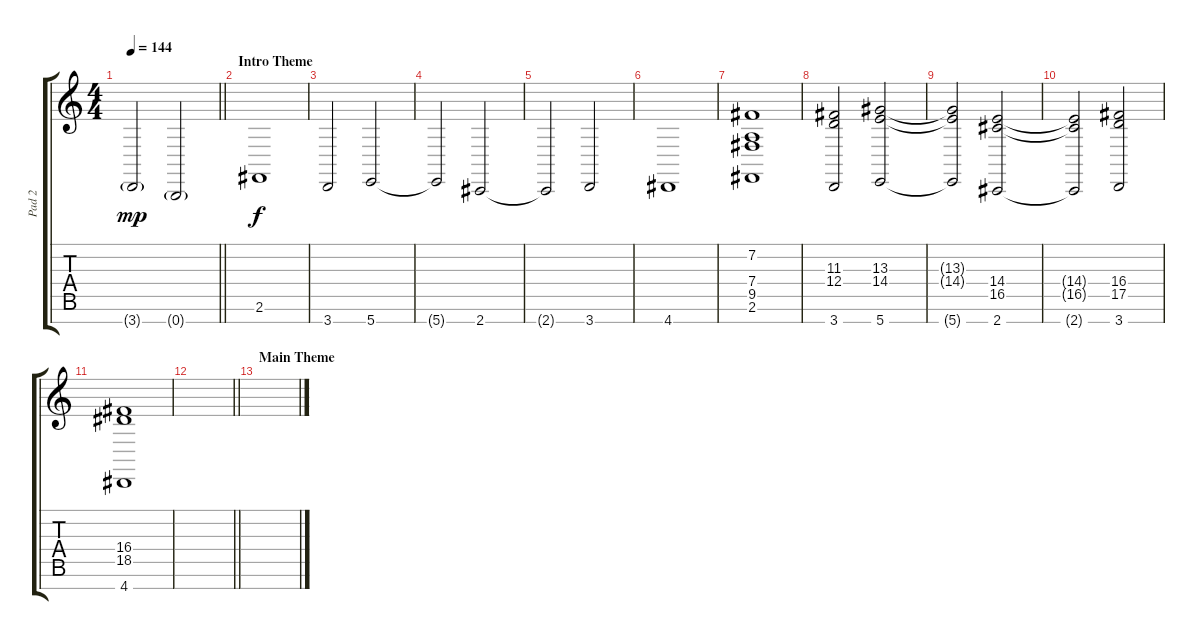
\track ("Pad 2" "Pad 2") {instrument synthstrings1}
\staff {score tabs}
\tuning (E4 B3 G3 D3 A2 E2 B1) {hide}
\ts (4 4)
\tempo 144
\clef g2
\barLineRight lightlight
\ks c
3.7{g}.2{dy mp} 0.7{g}.2 |
\section ("" "Intro Theme")
2.6.1{dy f} |
3.7.2 5.7.2 |
5.7{t}.2 2.7.2 |
2.7{t}.2 3.7.2 |
4.7.1 |
(7.2 7.4 9.5 2.6).1 |
(11.3 12.4 3.7).2 (13.3 14.4 5.7).2 |
(13.3{t} 14.4{t} 5.7{t}).2 (14.4 16.5 2.7).2 |
(14.4{t} 16.5{t} 2.7{t}).2 (16.4 17.5 3.7).2 |
(16.4 18.5 4.7).1 |
\barLineRight lightlight
|
\section ("" "Main Theme")
